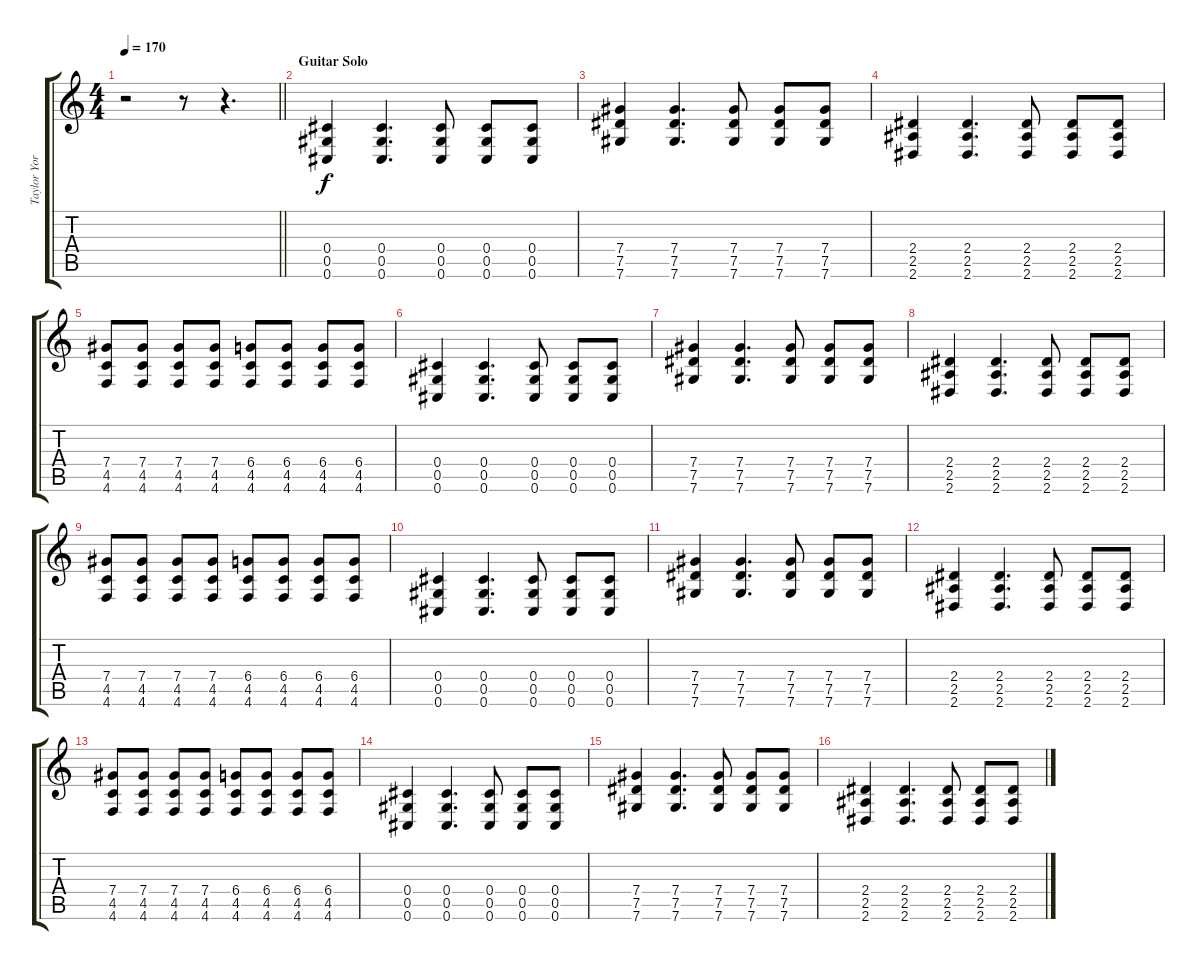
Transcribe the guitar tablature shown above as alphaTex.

\track ("Taylor York (Rhythm Guitar)" "Taylor Yor") {instrument overdrivenguitar}
\staff {score tabs}
\tuning (Eb4 Bb3 Gb3 Db3 Ab2 Db2) {hide}
\ts (4 4)
\tempo 170
\clef g2
\barLineRight lightlight
\ks c
r.2{dy f} r.8 r.4{d} |
\section ("" "Guitar Solo")
(0.4 0.5 0.6).4{instrument overdrivenguitar} (0.4 0.5 0.6).4{d} (0.4 0.5 0.6).8 (0.4 0.5 0.6).8 (0.4 0.5 0.6).8 |
(7.4 7.5 7.6).4 (7.4 7.5 7.6).4{d} (7.4 7.5 7.6).8 (7.4 7.5 7.6).8 (7.4 7.5 7.6).8 |
(2.4 2.5 2.6).4 (2.4 2.5 2.6).4{d} (2.4 2.5 2.6).8 (2.4 2.5 2.6).8 (2.4 2.5 2.6).8 |
(7.4 4.5 4.6).8 (7.4 4.5 4.6).8 (7.4 4.5 4.6).8 (7.4 4.5 4.6).8 (6.4 4.5 4.6).8 (6.4 4.5 4.6).8 (6.4 4.5 4.6).8 (6.4 4.5 4.6).8 |
(0.4 0.5 0.6).4 (0.4 0.5 0.6).4{d} (0.4 0.5 0.6).8 (0.4 0.5 0.6).8 (0.4 0.5 0.6).8 |
(7.4 7.5 7.6).4 (7.4 7.5 7.6).4{d} (7.4 7.5 7.6).8 (7.4 7.5 7.6).8 (7.4 7.5 7.6).8 |
(2.4 2.5 2.6).4 (2.4 2.5 2.6).4{d} (2.4 2.5 2.6).8 (2.4 2.5 2.6).8 (2.4 2.5 2.6).8 |
(7.4 4.5 4.6).8 (7.4 4.5 4.6).8 (7.4 4.5 4.6).8 (7.4 4.5 4.6).8 (6.4 4.5 4.6).8 (6.4 4.5 4.6).8 (6.4 4.5 4.6).8 (6.4 4.5 4.6).8 |
(0.4 0.5 0.6).4 (0.4 0.5 0.6).4{d} (0.4 0.5 0.6).8 (0.4 0.5 0.6).8 (0.4 0.5 0.6).8 |
(7.4 7.5 7.6).4 (7.4 7.5 7.6).4{d} (7.4 7.5 7.6).8 (7.4 7.5 7.6).8 (7.4 7.5 7.6).8 |
(2.4 2.5 2.6).4 (2.4 2.5 2.6).4{d} (2.4 2.5 2.6).8 (2.4 2.5 2.6).8 (2.4 2.5 2.6).8 |
(7.4 4.5 4.6).8 (7.4 4.5 4.6).8 (7.4 4.5 4.6).8 (7.4 4.5 4.6).8 (6.4 4.5 4.6).8 (6.4 4.5 4.6).8 (6.4 4.5 4.6).8 (6.4 4.5 4.6).8 |
(0.4 0.5 0.6).4 (0.4 0.5 0.6).4{d} (0.4 0.5 0.6).8 (0.4 0.5 0.6).8 (0.4 0.5 0.6).8 |
(7.4 7.5 7.6).4 (7.4 7.5 7.6).4{d} (7.4 7.5 7.6).8 (7.4 7.5 7.6).8 (7.4 7.5 7.6).8 |
(2.4 2.5 2.6).4 (2.4 2.5 2.6).4{d} (2.4 2.5 2.6).8 (2.4 2.5 2.6).8 (2.4 2.5 2.6).8
